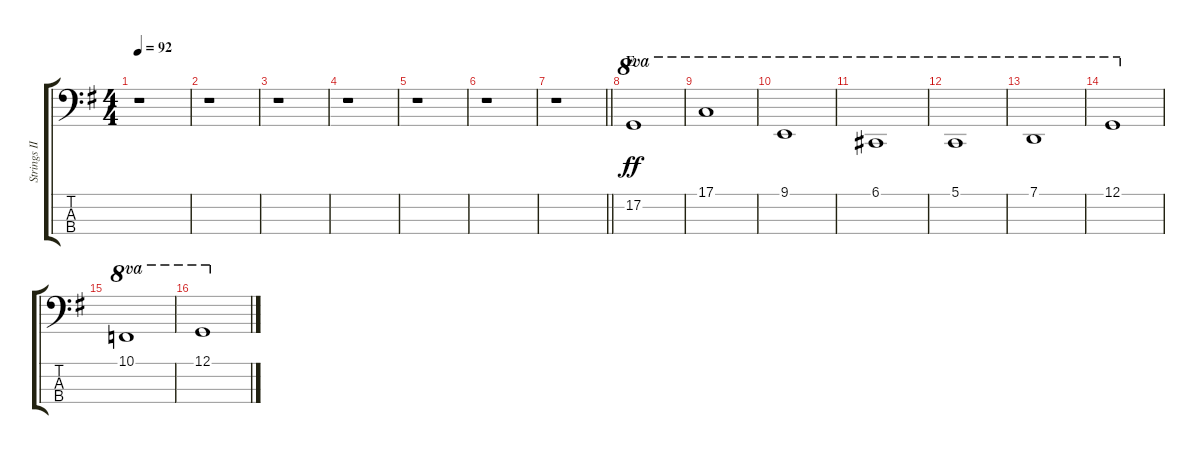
\track ("Strings II" "Strings II") {instrument stringensemble1}
\staff {score tabs}
\tuning (G2 D2 A1 E1) {hide}
\ts (4 4)
\tempo 92
\clef f4
\ks g
r.1{dy ff} |
r.1 |
r.1 |
r.1 |
r.1 |
r.1 |
\barLineRight lightlight
r.1 |
\section ("" "E")
17.2.1{ot 8va} |
17.1.1{ot 8va} |
9.1.1{ot 8va} |
6.1.1{ot 8va} |
5.1.1{ot 8va} |
7.1.1{ot 8va} |
12.1.1{ot 8va} |
10.1.1{ot 8va} |
12.1.1{ot 8va}
